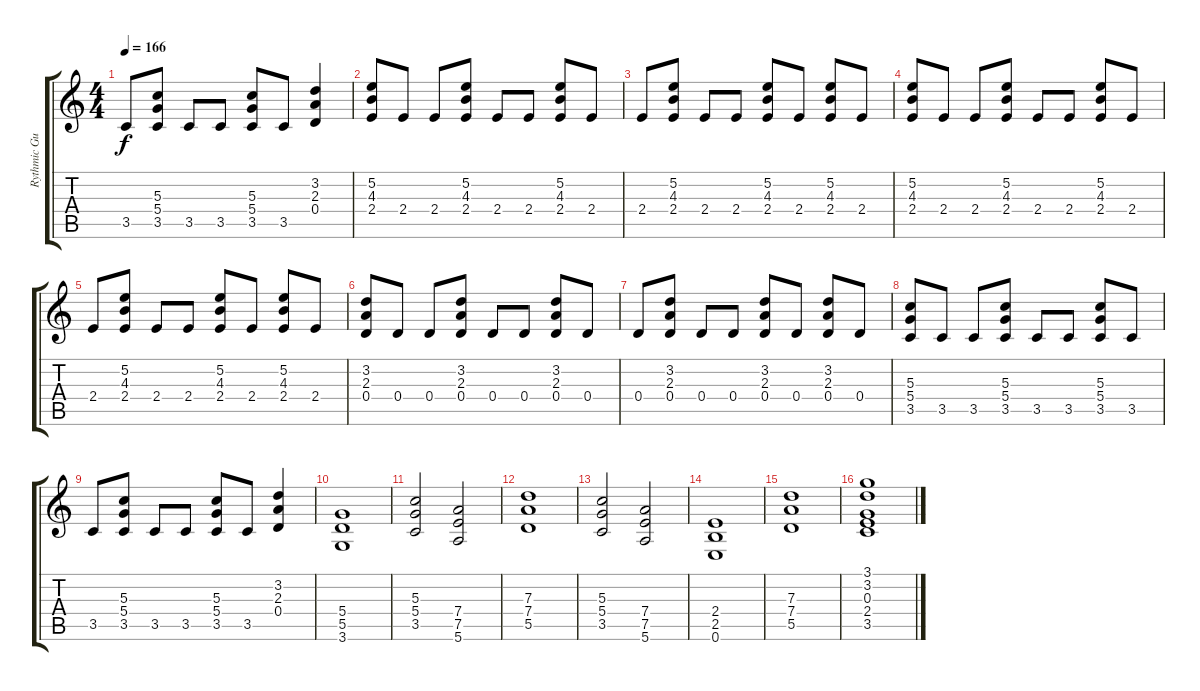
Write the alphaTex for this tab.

\track ("Rythmic Guitar" "Rythmic Gu") {instrument distortionguitar}
\staff {score tabs}
\tuning (E4 B3 G3 D3 A2 E2) {hide}
\ts (4 4)
\tempo 166
\clef g2
\ks c
3.5.8{dy f} (5.3 5.4 3.5).8 3.5.8 3.5.8 (5.3 5.4 3.5).8 3.5.8 (3.2 2.3 0.4).4 |
(5.2 4.3 2.4).8 2.4.8 2.4.8 (5.2 4.3 2.4).8 2.4.8 2.4.8 (5.2 4.3 2.4).8 2.4.8 |
2.4.8 (5.2 4.3 2.4).8 2.4.8 2.4.8 (5.2 4.3 2.4).8 2.4.8 (5.2 4.3 2.4).8 2.4.8 |
(5.2 4.3 2.4).8 2.4.8 2.4.8 (5.2 4.3 2.4).8 2.4.8 2.4.8 (5.2 4.3 2.4).8 2.4.8 |
2.4.8 (5.2 4.3 2.4).8 2.4.8 2.4.8 (5.2 4.3 2.4).8 2.4.8 (5.2 4.3 2.4).8 2.4.8 |
(3.2 2.3 0.4).8 0.4.8 0.4.8 (3.2 2.3 0.4).8 0.4.8 0.4.8 (3.2 2.3 0.4).8 0.4.8 |
0.4.8 (3.2 2.3 0.4).8 0.4.8 0.4.8 (3.2 2.3 0.4).8 0.4.8 (3.2 2.3 0.4).8 0.4.8 |
(5.3 5.4 3.5).8 3.5.8 3.5.8 (5.3 5.4 3.5).8 3.5.8 3.5.8 (5.3 5.4 3.5).8 3.5.8 |
3.5.8 (5.3 5.4 3.5).8 3.5.8 3.5.8 (5.3 5.4 3.5).8 3.5.8 (3.2 2.3 0.4).4 |
(5.4 5.5 3.6).1 |
(5.3 5.4 3.5).2 (7.4 7.5 5.6).2 |
(7.3 7.4 5.5).1 |
(5.3 5.4 3.5).2 (7.4 7.5 5.6).2 |
(2.4 2.5 0.6).1 |
(7.3 7.4 5.5).1 |
(3.1 3.2 0.3 2.4 3.5).1
